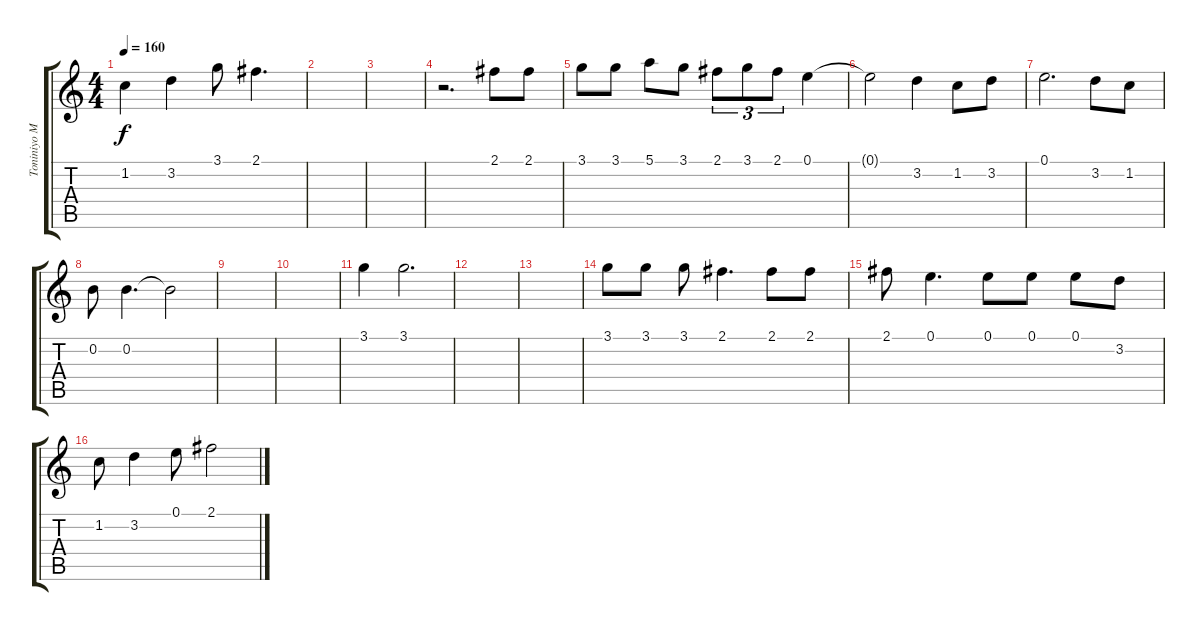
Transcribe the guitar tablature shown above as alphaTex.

\track ("Toniniyo Melodi" "Toniniyo M") {solo instrument acousticguitarnylon}
\staff {score tabs}
\tuning (E4 B3 G3 D3 A2 E2) {hide}
\ts (4 4)
\tempo 160
\clef g2
\ks c
1.2.4{dy f} 3.2.4 3.1.8 2.1.4{d} |
|
|
r.2{d} 2.1.8 2.1.8 |
3.1.8 3.1.8 5.1.8 3.1.8 2.1.8{tu (3 2)} 3.1.8{tu (3 2)} 2.1.8{tu (3 2)} 0.1.4 |
0.1{t}.2 3.2.4 1.2.8 3.2.8 |
0.1.2{d} 3.2.8 1.2.8 |
0.2.8 0.2.4{d} 0.2{t}.2 |
|
|
3.1.4 3.1.2{d} |
|
|
3.1.8 3.1.8 3.1.8 2.1.4{d} 2.1.8 2.1.8 |
2.1.8 0.1.4{d} 0.1.8 0.1.8 0.1.8 3.2.8 |
1.2.8 3.2.4 0.1.8 2.1.2
